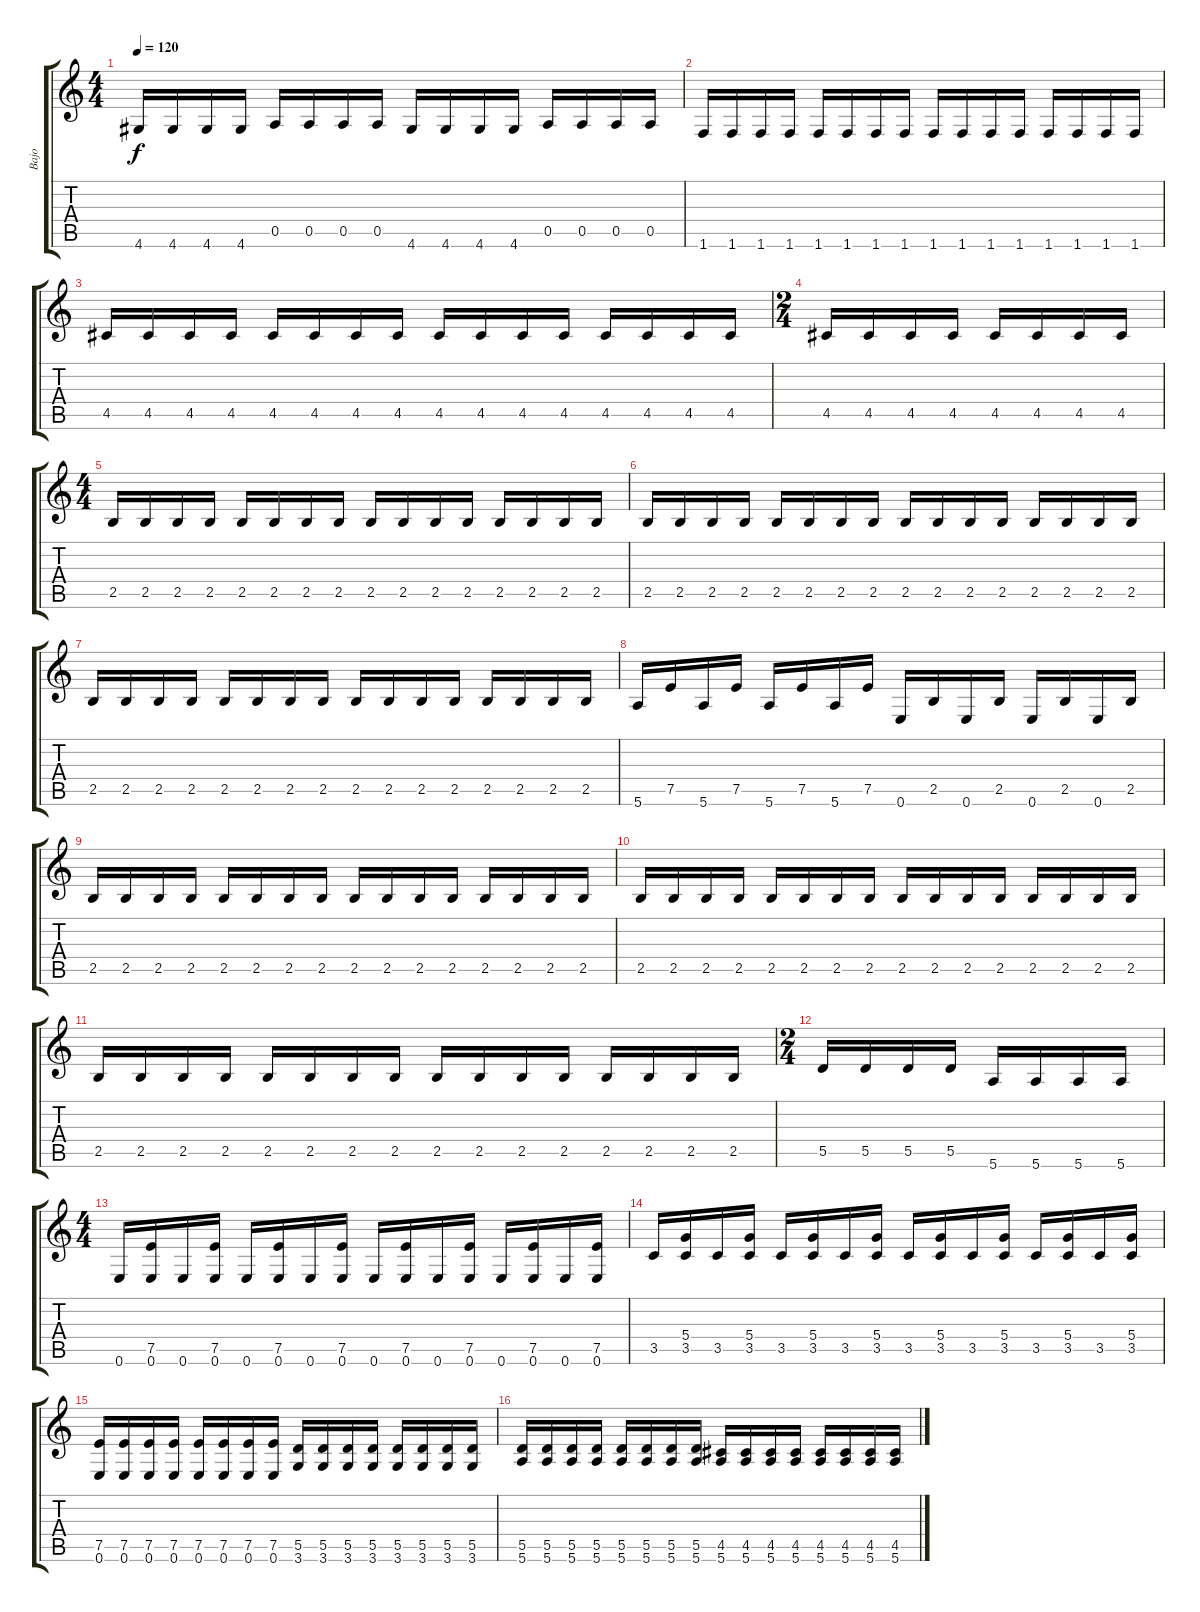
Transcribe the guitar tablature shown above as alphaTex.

\track ("Bajo" "Bajo") {instrument acousticbass}
\staff {score tabs}
\tuning (E4 B3 G3 D3 A2 E2) {hide}
\ts (4 4)
\tempo 120
\clef g2
\ks c
4.6.16{dy f} 4.6.16 4.6.16 4.6.16 0.5.16 0.5.16 0.5.16 0.5.16 4.6.16 4.6.16 4.6.16 4.6.16 0.5.16 0.5.16 0.5.16 0.5.16 |
1.6.16 1.6.16 1.6.16 1.6.16 1.6.16 1.6.16 1.6.16 1.6.16 1.6.16 1.6.16 1.6.16 1.6.16 1.6.16 1.6.16 1.6.16 1.6.16 |
4.5.16 4.5.16 4.5.16 4.5.16 4.5.16 4.5.16 4.5.16 4.5.16 4.5.16 4.5.16 4.5.16 4.5.16 4.5.16 4.5.16 4.5.16 4.5.16 |
\ts (2 4)
4.5.16 4.5.16 4.5.16 4.5.16 4.5.16 4.5.16 4.5.16 4.5.16 |
\ts (4 4)
2.5.16 2.5.16 2.5.16 2.5.16 2.5.16 2.5.16 2.5.16 2.5.16 2.5.16 2.5.16 2.5.16 2.5.16 2.5.16 2.5.16 2.5.16 2.5.16 |
2.5.16 2.5.16 2.5.16 2.5.16 2.5.16 2.5.16 2.5.16 2.5.16 2.5.16 2.5.16 2.5.16 2.5.16 2.5.16 2.5.16 2.5.16 2.5.16 |
2.5.16 2.5.16 2.5.16 2.5.16 2.5.16 2.5.16 2.5.16 2.5.16 2.5.16 2.5.16 2.5.16 2.5.16 2.5.16 2.5.16 2.5.16 2.5.16 |
5.6.16 7.5.16 5.6.16 7.5.16 5.6.16 7.5.16 5.6.16 7.5.16 0.6.16 2.5.16 0.6.16 2.5.16 0.6.16 2.5.16 0.6.16 2.5.16 |
2.5.16 2.5.16 2.5.16 2.5.16 2.5.16 2.5.16 2.5.16 2.5.16 2.5.16 2.5.16 2.5.16 2.5.16 2.5.16 2.5.16 2.5.16 2.5.16 |
2.5.16 2.5.16 2.5.16 2.5.16 2.5.16 2.5.16 2.5.16 2.5.16 2.5.16 2.5.16 2.5.16 2.5.16 2.5.16 2.5.16 2.5.16 2.5.16 |
2.5.16 2.5.16 2.5.16 2.5.16 2.5.16 2.5.16 2.5.16 2.5.16 2.5.16 2.5.16 2.5.16 2.5.16 2.5.16 2.5.16 2.5.16 2.5.16 |
\ts (2 4)
5.5.16 5.5.16 5.5.16 5.5.16 5.6.16 5.6.16 5.6.16 5.6.16 |
\ts (4 4)
0.6.16 (7.5 0.6).16 0.6.16 (7.5 0.6).16 0.6.16 (7.5 0.6).16 0.6.16 (7.5 0.6).16 0.6.16 (7.5 0.6).16 0.6.16 (7.5 0.6).16 0.6.16 (7.5 0.6).16 0.6.16 (7.5 0.6).16 |
3.5.16 (5.4 3.5).16 3.5.16 (5.4 3.5).16 3.5.16 (5.4 3.5).16 3.5.16 (5.4 3.5).16 3.5.16 (5.4 3.5).16 3.5.16 (5.4 3.5).16 3.5.16 (5.4 3.5).16 3.5.16 (5.4 3.5).16 |
(7.5 0.6).16 (7.5 0.6).16 (7.5 0.6).16 (7.5 0.6).16 (7.5 0.6).16 (7.5 0.6).16 (7.5 0.6).16 (7.5 0.6).16 (5.5 3.6).16 (5.5 3.6).16 (5.5 3.6).16 (5.5 3.6).16 (5.5 3.6).16 (5.5 3.6).16 (5.5 3.6).16 (5.5 3.6).16 |
(5.5 5.6).16 (5.5 5.6).16 (5.5 5.6).16 (5.5 5.6).16 (5.5 5.6).16 (5.5 5.6).16 (5.5 5.6).16 (5.5 5.6).16 (4.5 5.6).16 (4.5 5.6).16 (4.5 5.6).16 (4.5 5.6).16 (4.5 5.6).16 (4.5 5.6).16 (4.5 5.6).16 (4.5 5.6).16
